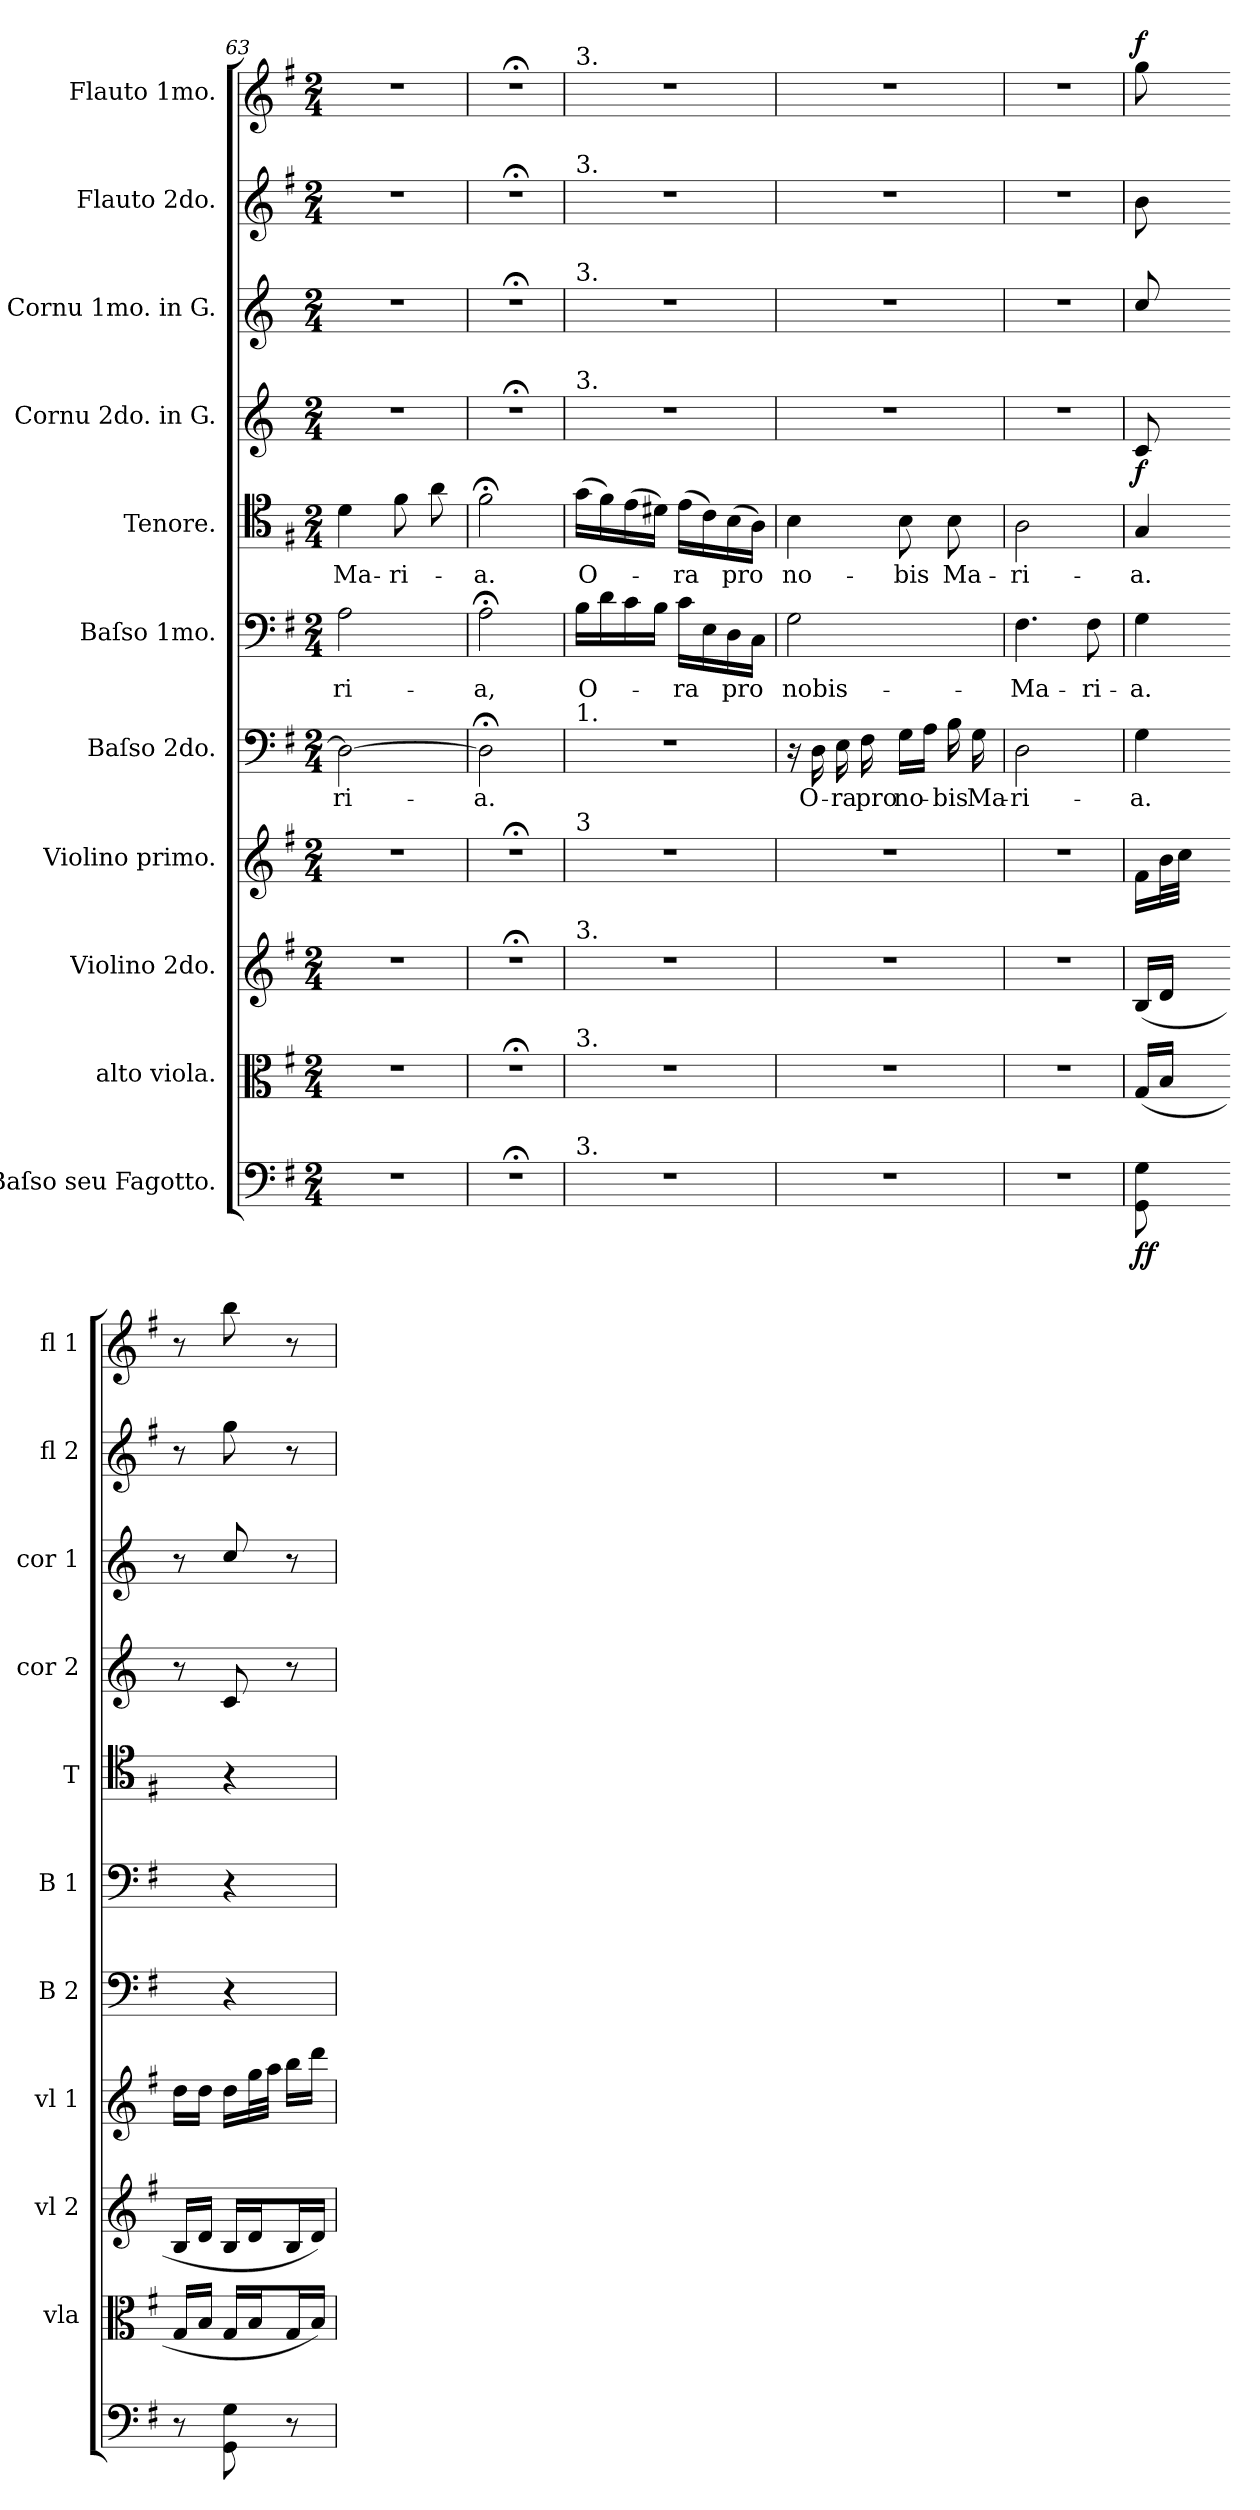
**kern	**dynam	**kern	**kern	**dynam	**kern	**dynam	**kern	**text	**kern	**text	**kern	**text	**kern	**dynam	**kern	**dynam	**kern	**kern	**dynam
*part11	*part11	*part10	*part9	*part9	*part8	*part8	*part7	*part7	*part6	*part6	*part5	*part5	*part4	*part4	*part3	*part3	*part2	*part1	*part1
*staff11	*staff11	*staff10	*staff9	*staff9	*staff8	*staff8	*staff7	*staff7	*staff6	*staff6	*staff5	*staff5	*staff4	*staff4	*staff3	*staff3	*staff2	*staff1	*staff1
*I"Baſso seu Fagotto.	*	*I"alto viola.	*I"Violino 2do.	*	*I"Violino primo.	*	*I"Baſso 2do.	*	*I"Baſso 1mo.	*	*I"Tenore.	*	*I"Cornu 2do. in G.	*	*I"Cornu 1mo. in G.	*	*I"Flauto 2do.	*I"Flauto 1mo.	*
*	*	*I'vla	*I'vl 2	*	*I'vl 1	*	*I'B 2	*	*I'B 1	*	*I'T	*	*I'cor 2	*	*I'cor 1	*	*I'fl 2	*I'fl 1	*
*clefF4	*	*clefC3	*clefG2	*	*clefG2	*	*clefF4	*	*clefF4	*	*clefC4	*	*clefG2	*	*clefG2	*	*clefG2	*clefG2	*
*	*	*	*	*	*	*	*	*	*	*	*	*	*ITrd3c5	*	*ITrd3c5	*	*	*	*
*k[f#]	*	*k[f#]	*k[f#]	*	*k[f#]	*	*k[f#]	*	*k[f#]	*	*k[f#]	*	*k[f#]	*	*k[f#]	*	*k[f#]	*k[f#]	*
*G:	*	*G:	*G:	*	*G:	*	*G:	*	*G:	*	*G:	*	*	*	*	*	*G:	*G:	*
*M2/4	*	*M2/4	*M2/4	*	*M2/4	*	*M2/4	*	*M2/4	*	*M2/4	*	*M2/4	*	*M2/4	*	*M2/4	*M2/4	*
=63	=63	=63	=63	=63	=63	=63	=63	=63	=63	=63	=63	=63	=63	=63	=63	=63	=63	=63	=63
2r	.	2r	2r	.	2r	.	2D\_	-ri-	2A\	-ri-	4d\	Ma-	2r	.	2r	.	2r	2r	.
.	.	.	.	.	.	.	.	.	.	.	8f#\	-ri-	.	.	.	.	.	.	.
.	.	.	.	.	.	.	.	.	.	.	8a\	.	.	.	.	.	.	.	.
=64	=64	=64	=64	=64	=64	=64	=64	=64	=64	=64	=64	=64	=64	=64	=64	=64	=64	=64	=64
2r;<	.	2r;<	2r;<	.	2r;<	.	2D;<\]	-a.	2A;<\	-a,	2f#;<\	-a.	2r;<	.	2r;<	.	2r;<	2r;<	.
=65	=65	=65	=65	=65	=65	=65	=65	=65	=65	=65	=65	=65	=65	=65	=65	=65	=65	=65	=65
!	!	!	!	!	!	!	!	!	!	!	!	!	!	!	!	!	!	!LO:TX:a:t=3.	!
!	!	!	!	!	!	!	!	!	!	!	!	!	!	!	!	!	!LO:TX:a:t=3.	!	!
!	!	!	!	!	!	!	!	!	!	!	!	!	!	!	!LO:TX:a:t=3.	!	!	!	!
!	!	!	!	!	!	!	!	!	!	!	!	!	!LO:TX:a:t=3.	!	!	!	!	!	!
!	!	!	!	!	!	!	!LO:TX:a:t=1.	!	!	!	!	!	!	!	!	!	!	!	!
!	!	!	!	!	!LO:TX:a:t=3	!	!	!	!	!	!	!	!	!	!	!	!	!	!
!	!	!	!LO:TX:a:t=3.	!	!	!	!	!	!	!	!	!	!	!	!	!	!	!	!
!	!	!LO:TX:a:t=3.	!	!	!	!	!	!	!	!	!	!	!	!	!	!	!	!	!
!LO:TX:a:t=3.	!	!	!	!	!	!	!	!	!	!	!	!	!	!	!	!	!	!	!
!LO:N:vis=0	!	!LO:N:vis=0	!LO:N:vis=0	!	!LO:N:vis=0	!	!	!	!	!	!	!	!LO:N:vis=0	!	!LO:N:vis=0	!	!LO:N:vis=0	!LO:N:vis=0	!
2r	.	2r	2r	.	2r	.	2r	.	16B\LL	O-	(16g\LL	O-	2r	.	2r	.	2r	2r	.
.	.	.	.	.	.	.	.	.	16d\	.	16f#\)	.	.	.	.	.	.	.	.
.	.	.	.	.	.	.	.	.	16c\	.	(16e\	.	.	.	.	.	.	.	.
.	.	.	.	.	.	.	.	.	16B\JJ	.	16d#X\JJ)	.	.	.	.	.	.	.	.
.	.	.	.	.	.	.	.	.	16c\LL	-ra	(16e\LL	-ra	.	.	.	.	.	.	.
.	.	.	.	.	.	.	.	.	16E\	.	16c\)	.	.	.	.	.	.	.	.
.	.	.	.	.	.	.	.	.	16D\	pro	(16B\	pro	.	.	.	.	.	.	.
.	.	.	.	.	.	.	.	.	16C\JJ	.	16A\JJ)	.	.	.	.	.	.	.	.
=66	=66	=66	=66	=66	=66	=66	=66	=66	=66	=66	=66	=66	=66	=66	=66	=66	=66	=66	=66
2r	.	2r	2r	.	2r	.	16r	.	2G\	nobis-	4B\	no-	2r	.	2r	.	2r	2r	.
.	.	.	.	.	.	.	16D\	O-	.	.	.	.	.	.	.	.	.	.	.
.	.	.	.	.	.	.	16E\	-ra	.	.	.	.	.	.	.	.	.	.	.
.	.	.	.	.	.	.	16F#\	pro	.	.	.	.	.	.	.	.	.	.	.
.	.	.	.	.	.	.	16G\LL	no-	.	.	8B\	-bis	.	.	.	.	.	.	.
.	.	.	.	.	.	.	16A\JJ	.	.	.	.	.	.	.	.	.	.	.	.
.	.	.	.	.	.	.	16B\	-bis	.	.	8B\	Ma-	.	.	.	.	.	.	.
.	.	.	.	.	.	.	16G\	Ma-	.	.	.	.	.	.	.	.	.	.	.
=67	=67	=67	=67	=67	=67	=67	=67	=67	=67	=67	=67	=67	=67	=67	=67	=67	=67	=67	=67
2r	.	2r	2r	.	2r	.	2D\	-ri-	4.F#\	Ma-	2A\	-ri-	2r	.	2r	.	2r	2r	.
.	.	.	.	.	.	.	.	.	8F#\	-ri-	.	.	.	.	.	.	.	.	.
=68	=68	=68	=68	=68	=68	=68	=68	=68	=68	=68	=68	=68	=68	=68	=68	=68	=68	=68	=68
!	!LO:DY:b	!	!	!LO:DY:b	!	!LO:DY:b	!	!	!	!	!	!	!	!	!	!	!	!	!LO:DY:a
8GG\ 8G\	ff	(16G/LL	(16B/LL	ffo&colon;	16f#\LL	f&colon;	4G\	-a.	4G\	-a.	4G/	-a.	8G/	f	8g/	f&colon;	8b\	8gg\	f
.	.	16B/JJ	16d/JJ	.	32b\L	.	.	.	.	.	.	.	.	.	.	.	.	.	.
.	.	.	.	.	32cc\JJJ	.	.	.	.	.	.	.	.	.	.	.	.	.	.
8ryy	.	8ryy	8ryy	.	8ryy	.	.	.	.	.	.	.	8ryy	.	8ryy	.	8ryy	8ryy	.
=-	=-	=-	=-	=-	=-	=-	=-	=-	=-	=-	=-	=-	=-	=-	=-	=-	=-	=-	=-
8r	.	16G/LL	16B/LL	.	16dd\LL	.	8ryy	.	8ryy	.	8ryy	.	8r	.	8r	.	8r	8r	.
.	.	16B/JJ	16d/JJ	.	16dd\JJ	.	.	.	.	.	.	.	.	.	.	.	.	.	.
8GG\ 8G\	.	16G/LL	16B/LL	.	16dd\LL	.	4r	.	4r	.	4r	.	8G/	.	8g/	.	8gg\	8bb\	.
.	.	16B/J	16d/J	.	32gg\L	.	.	.	.	.	.	.	.	.	.	.	.	.	.
.	.	.	.	.	32aa\JJJ	.	.	.	.	.	.	.	.	.	.	.	.	.	.
8r	.	16G/L	16B/L	.	16bb\LL	.	.	.	.	.	.	.	8r	.	8r	.	8r	8r	.
!	!	!	!	!	!	!LO:DY:b	!	!	!	!	!	!	!	!	!	!	!	!	!
.	.	16B/JJ)	16d/JJ)	.	16ddd\JJ	ffo.	.	.	.	.	.	.	.	.	.	.	.	.	.
=	=	=	=	=	=	=	=	=	=	=	=	=	=	=	=	=	=	=	=
*-	*-	*-	*-	*-	*-	*-	*-	*-	*-	*-	*-	*-	*-	*-	*-	*-	*-	*-	*-
